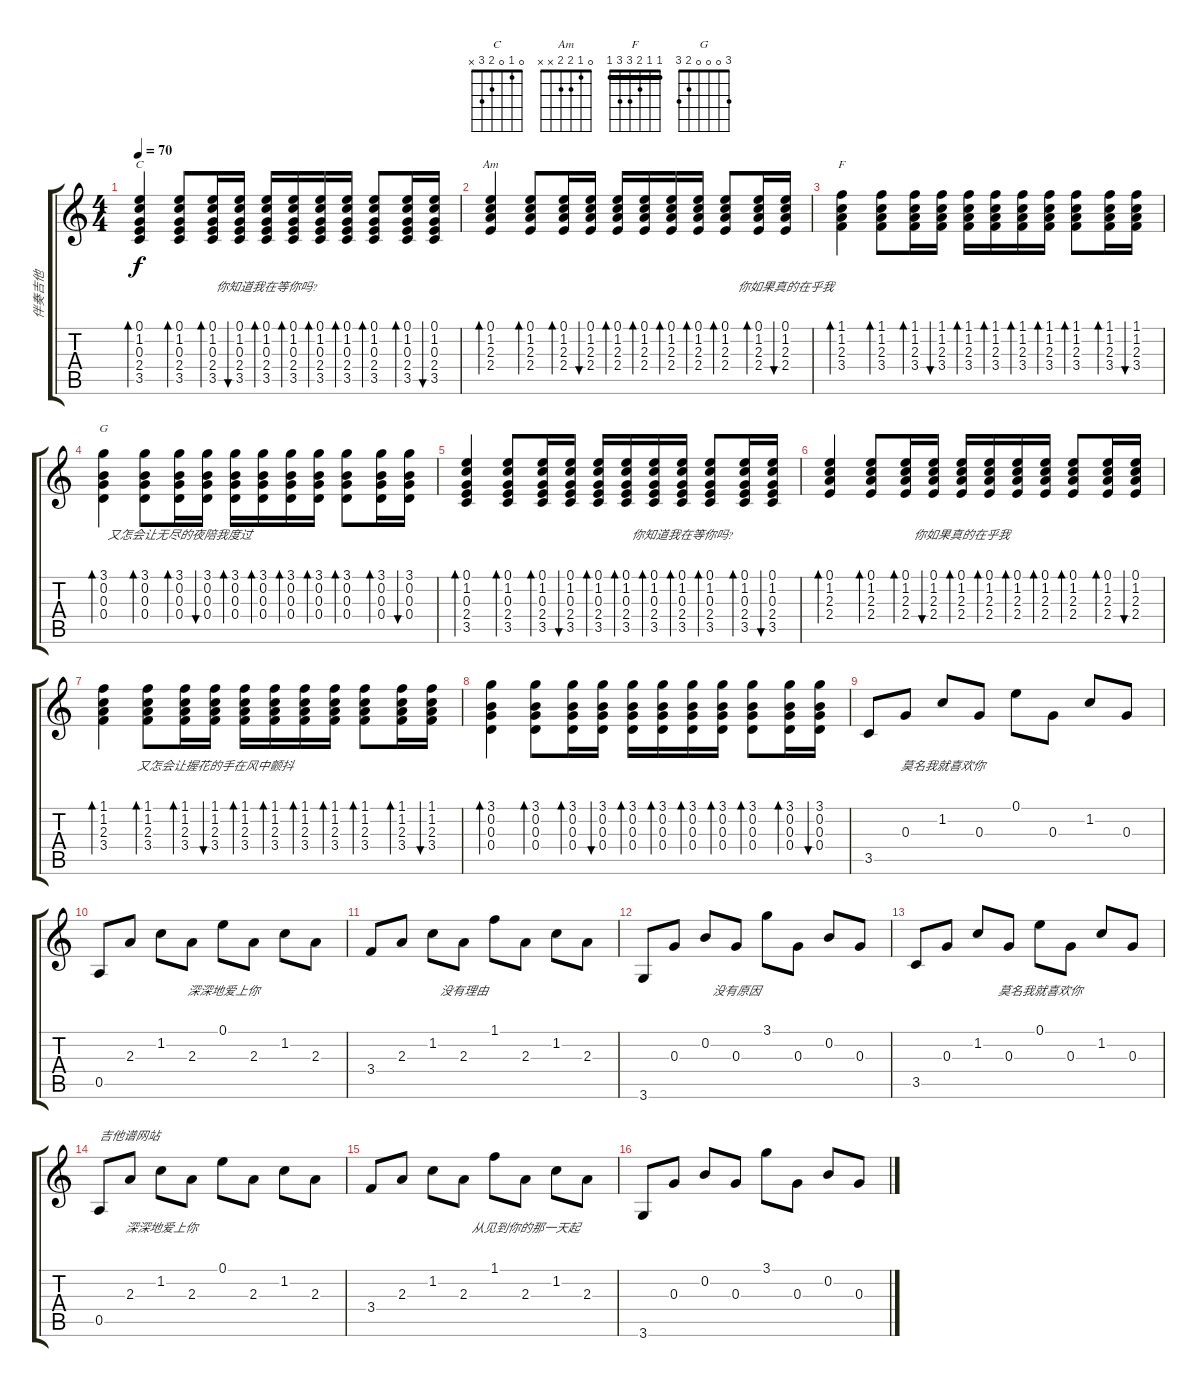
\track ("伴奏吉他" "伴奏吉他") {instrument acousticguitarsteel}
\staff {score tabs}
\tuning (E4 B3 G3 D3 A2 E2) {hide}
\chord ("C" 0 1 0 2 3 x)
\chord ("Am" 0 1 2 2 x x)
\chord ("F" 1 1 2 3 3 1) {barre 1}
\chord ("G" 3 0 0 0 2 3)
\ts (4 4)
\tempo 70
\clef g2
\ks c
(0.1 1.2 0.3 2.4 3.5).4{bd 60 ch "C" lyrics (0 "") lyrics (1 "") lyrics (2 "") lyrics (3 "") lyrics (4 "") dy f} (0.1 1.2 0.3 2.4 3.5).8{bd 60 lyrics (0 "") lyrics (1 "") lyrics (2 "") lyrics (3 "") lyrics (4 "")} (0.1 1.2 0.3 2.4 3.5).16{bd 60 lyrics (0 "") lyrics (1 "") lyrics (2 "") lyrics (3 "") lyrics (4 "")} (0.1 1.2 0.3 2.4 3.5).16{bu 60 lyrics (0 "") lyrics (1 "") lyrics (2 "") lyrics (3 "") lyrics (4 "")} (0.1 1.2 0.3 2.4 3.5).16{bd 60 lyrics (0 "你知道我在等你吗?") lyrics (1 "") lyrics (2 "") lyrics (3 "") lyrics (4 "")} (0.1 1.2 0.3 2.4 3.5).16{bd 60 lyrics (0 "") lyrics (1 "") lyrics (2 "") lyrics (3 "") lyrics (4 "")} (0.1 1.2 0.3 2.4 3.5).16{bd 60 lyrics (0 "") lyrics (1 "") lyrics (2 "") lyrics (3 "") lyrics (4 "")} (0.1 1.2 0.3 2.4 3.5).16{bd 60 lyrics (0 "") lyrics (1 "") lyrics (2 "") lyrics (3 "") lyrics (4 "")} (0.1 1.2 0.3 2.4 3.5).8{bd 60 lyrics (0 "") lyrics (1 "") lyrics (2 "") lyrics (3 "") lyrics (4 "")} (0.1 1.2 0.3 2.4 3.5).16{bd 60 lyrics (0 "") lyrics (1 "") lyrics (2 "") lyrics (3 "") lyrics (4 "")} (0.1 1.2 0.3 2.4 3.5).16{bu 60 lyrics (0 "") lyrics (1 "") lyrics (2 "") lyrics (3 "") lyrics (4 "")} |
(0.1 1.2 2.3 2.4).4{bd 60 ch "Am" lyrics (0 "") lyrics (1 "") lyrics (2 "") lyrics (3 "") lyrics (4 "")} (0.1 1.2 2.3 2.4).8{bd 60 lyrics (0 "") lyrics (1 "") lyrics (2 "") lyrics (3 "") lyrics (4 "")} (0.1 1.2 2.3 2.4).16{bd 60 lyrics (0 "") lyrics (1 "") lyrics (2 "") lyrics (3 "") lyrics (4 "")} (0.1 1.2 2.3 2.4).16{bu 60 lyrics (0 "") lyrics (1 "") lyrics (2 "") lyrics (3 "") lyrics (4 "")} (0.1 1.2 2.3 2.4).16{bd 60 lyrics (0 "") lyrics (1 "") lyrics (2 "") lyrics (3 "") lyrics (4 "")} (0.1 1.2 2.3 2.4).16{bd 60 lyrics (0 "") lyrics (1 "") lyrics (2 "") lyrics (3 "") lyrics (4 "")} (0.1 1.2 2.3 2.4).16{bd 60 lyrics (0 "") lyrics (1 "") lyrics (2 "") lyrics (3 "") lyrics (4 "")} (0.1 1.2 2.3 2.4).16{bd 60 lyrics (0 "") lyrics (1 "") lyrics (2 "") lyrics (3 "") lyrics (4 "")} (0.1 1.2 2.3 2.4).8{bd 60 lyrics (0 "") lyrics (1 "") lyrics (2 "") lyrics (3 "") lyrics (4 "")} (0.1 1.2 2.3 2.4).16{bd 60 lyrics (0 "") lyrics (1 "") lyrics (2 "") lyrics (3 "") lyrics (4 "")} (0.1 1.2 2.3 2.4).16{bu 60 lyrics (0 "你如果真的在乎我") lyrics (1 "") lyrics (2 "") lyrics (3 "") lyrics (4 "")} |
(1.1 1.2 2.3 3.4).4{bd 60 ch "F" lyrics (0 "") lyrics (1 "") lyrics (2 "") lyrics (3 "") lyrics (4 "")} (1.1 1.2 2.3 3.4).8{bd 60 lyrics (0 "") lyrics (1 "") lyrics (2 "") lyrics (3 "") lyrics (4 "")} (1.1 1.2 2.3 3.4).16{bd 60 lyrics (0 "") lyrics (1 "") lyrics (2 "") lyrics (3 "") lyrics (4 "")} (1.1 1.2 2.3 3.4).16{bu 60 lyrics (0 "") lyrics (1 "") lyrics (2 "") lyrics (3 "") lyrics (4 "")} (1.1 1.2 2.3 3.4).16{bd 60 lyrics (0 "") lyrics (1 "") lyrics (2 "") lyrics (3 "") lyrics (4 "")} (1.1 1.2 2.3 3.4).16{bd 60 lyrics (0 "") lyrics (1 "") lyrics (2 "") lyrics (3 "") lyrics (4 "")} (1.1 1.2 2.3 3.4).16{bd 60 lyrics (0 "") lyrics (1 "") lyrics (2 "") lyrics (3 "") lyrics (4 "")} (1.1 1.2 2.3 3.4).16{bd 60 lyrics (0 "") lyrics (1 "") lyrics (2 "") lyrics (3 "") lyrics (4 "")} (1.1 1.2 2.3 3.4).8{bd 60 lyrics (0 "") lyrics (1 "") lyrics (2 "") lyrics (3 "") lyrics (4 "")} (1.1 1.2 2.3 3.4).16{bd 60 lyrics (0 "") lyrics (1 "") lyrics (2 "") lyrics (3 "") lyrics (4 "")} (1.1 1.2 2.3 3.4).16{bu 60 lyrics (0 "") lyrics (1 "") lyrics (2 "") lyrics (3 "") lyrics (4 "")} |
(3.1 0.2 0.3 0.4).4{bd 60 ch "G" lyrics (0 "") lyrics (1 "") lyrics (2 "") lyrics (3 "") lyrics (4 "")} (3.1 0.2 0.3 0.4).8{bd 60 lyrics (0 "") lyrics (1 "") lyrics (2 "") lyrics (3 "") lyrics (4 "")} (3.1 0.2 0.3 0.4).16{bd 60 lyrics (0 "又怎会让无尽的夜陪我度过") lyrics (1 "") lyrics (2 "") lyrics (3 "") lyrics (4 "")} (3.1 0.2 0.3 0.4).16{bu 60 lyrics (0 "") lyrics (1 "") lyrics (2 "") lyrics (3 "") lyrics (4 "")} (3.1 0.2 0.3 0.4).16{bd 60 lyrics (0 "") lyrics (1 "") lyrics (2 "") lyrics (3 "") lyrics (4 "")} (3.1 0.2 0.3 0.4).16{bd 60 lyrics (0 "") lyrics (1 "") lyrics (2 "") lyrics (3 "") lyrics (4 "")} (3.1 0.2 0.3 0.4).16{bd 60 lyrics (0 "") lyrics (1 "") lyrics (2 "") lyrics (3 "") lyrics (4 "")} (3.1 0.2 0.3 0.4).16{bd 60 lyrics (0 "") lyrics (1 "") lyrics (2 "") lyrics (3 "") lyrics (4 "")} (3.1 0.2 0.3 0.4).8{bd 60 lyrics (0 "") lyrics (1 "") lyrics (2 "") lyrics (3 "") lyrics (4 "")} (3.1 0.2 0.3 0.4).16{bd 60 lyrics (0 "") lyrics (1 "") lyrics (2 "") lyrics (3 "") lyrics (4 "")} (3.1 0.2 0.3 0.4).16{bu 60 lyrics (0 "") lyrics (1 "") lyrics (2 "") lyrics (3 "") lyrics (4 "")} |
(0.1 1.2 0.3 2.4 3.5).4{bd 60 lyrics (0 "") lyrics (1 "") lyrics (2 "") lyrics (3 "") lyrics (4 "")} (0.1 1.2 0.3 2.4 3.5).8{bd 60 lyrics (0 "") lyrics (1 "") lyrics (2 "") lyrics (3 "") lyrics (4 "")} (0.1 1.2 0.3 2.4 3.5).16{bd 60 lyrics (0 "") lyrics (1 "") lyrics (2 "") lyrics (3 "") lyrics (4 "")} (0.1 1.2 0.3 2.4 3.5).16{bu 60 lyrics (0 "") lyrics (1 "") lyrics (2 "") lyrics (3 "") lyrics (4 "")} (0.1 1.2 0.3 2.4 3.5).16{bd 60 lyrics (0 "") lyrics (1 "") lyrics (2 "") lyrics (3 "") lyrics (4 "")} (0.1 1.2 0.3 2.4 3.5).16{bd 60 lyrics (0 "") lyrics (1 "") lyrics (2 "") lyrics (3 "") lyrics (4 "")} (0.1 1.2 0.3 2.4 3.5).16{bd 60 lyrics (0 "") lyrics (1 "") lyrics (2 "") lyrics (3 "") lyrics (4 "")} (0.1 1.2 0.3 2.4 3.5).16{bd 60 lyrics (0 "你知道我在等你吗?") lyrics (1 "") lyrics (2 "") lyrics (3 "") lyrics (4 "")} (0.1 1.2 0.3 2.4 3.5).8{bd 60 lyrics (0 "") lyrics (1 "") lyrics (2 "") lyrics (3 "") lyrics (4 "")} (0.1 1.2 0.3 2.4 3.5).16{bd 60 lyrics (0 "") lyrics (1 "") lyrics (2 "") lyrics (3 "") lyrics (4 "")} (0.1 1.2 0.3 2.4 3.5).16{bu 60 lyrics (0 "") lyrics (1 "") lyrics (2 "") lyrics (3 "") lyrics (4 "")} |
(0.1 1.2 2.3 2.4).4{bd 60 lyrics (0 "") lyrics (1 "") lyrics (2 "") lyrics (3 "") lyrics (4 "")} (0.1 1.2 2.3 2.4).8{bd 60 lyrics (0 "") lyrics (1 "") lyrics (2 "") lyrics (3 "") lyrics (4 "")} (0.1 1.2 2.3 2.4).16{bd 60 lyrics (0 "") lyrics (1 "") lyrics (2 "") lyrics (3 "") lyrics (4 "")} (0.1 1.2 2.3 2.4).16{bu 60 lyrics (0 "") lyrics (1 "") lyrics (2 "") lyrics (3 "") lyrics (4 "")} (0.1 1.2 2.3 2.4).16{bd 60 lyrics (0 "你如果真的在乎我") lyrics (1 "") lyrics (2 "") lyrics (3 "") lyrics (4 "")} (0.1 1.2 2.3 2.4).16{bd 60 lyrics (0 "") lyrics (1 "") lyrics (2 "") lyrics (3 "") lyrics (4 "")} (0.1 1.2 2.3 2.4).16{bd 60 lyrics (0 "") lyrics (1 "") lyrics (2 "") lyrics (3 "") lyrics (4 "")} (0.1 1.2 2.3 2.4).16{bd 60 lyrics (0 "") lyrics (1 "") lyrics (2 "") lyrics (3 "") lyrics (4 "")} (0.1 1.2 2.3 2.4).8{bd 60 lyrics (0 "") lyrics (1 "") lyrics (2 "") lyrics (3 "") lyrics (4 "")} (0.1 1.2 2.3 2.4).16{bd 60 lyrics (0 "") lyrics (1 "") lyrics (2 "") lyrics (3 "") lyrics (4 "")} (0.1 1.2 2.3 2.4).16{bu 60 lyrics (0 "") lyrics (1 "") lyrics (2 "") lyrics (3 "") lyrics (4 "")} |
(1.1 1.2 2.3 3.4).4{bd 60 lyrics (0 "") lyrics (1 "") lyrics (2 "") lyrics (3 "") lyrics (4 "")} (1.1 1.2 2.3 3.4).8{bd 60 lyrics (0 "") lyrics (1 "") lyrics (2 "") lyrics (3 "") lyrics (4 "")} (1.1 1.2 2.3 3.4).16{bd 60 lyrics (0 "") lyrics (1 "") lyrics (2 "") lyrics (3 "") lyrics (4 "")} (1.1 1.2 2.3 3.4).16{bu 60 lyrics (0 "又怎会让握花的手在风中颤抖") lyrics (1 "") lyrics (2 "") lyrics (3 "") lyrics (4 "")} (1.1 1.2 2.3 3.4).16{bd 60 lyrics (0 "") lyrics (1 "") lyrics (2 "") lyrics (3 "") lyrics (4 "")} (1.1 1.2 2.3 3.4).16{bd 60 lyrics (0 "") lyrics (1 "") lyrics (2 "") lyrics (3 "") lyrics (4 "")} (1.1 1.2 2.3 3.4).16{bd 60 lyrics (0 "") lyrics (1 "") lyrics (2 "") lyrics (3 "") lyrics (4 "")} (1.1 1.2 2.3 3.4).16{bd 60 lyrics (0 "") lyrics (1 "") lyrics (2 "") lyrics (3 "") lyrics (4 "")} (1.1 1.2 2.3 3.4).8{bd 60 lyrics (0 "") lyrics (1 "") lyrics (2 "") lyrics (3 "") lyrics (4 "")} (1.1 1.2 2.3 3.4).16{bd 60 lyrics (0 "") lyrics (1 "") lyrics (2 "") lyrics (3 "") lyrics (4 "")} (1.1 1.2 2.3 3.4).16{bu 60 lyrics (0 "") lyrics (1 "") lyrics (2 "") lyrics (3 "") lyrics (4 "")} |
(3.1 0.2 0.3 0.4).4{bd 60 lyrics (0 "") lyrics (1 "") lyrics (2 "") lyrics (3 "") lyrics (4 "")} (3.1 0.2 0.3 0.4).8{bd 60 lyrics (0 "") lyrics (1 "") lyrics (2 "") lyrics (3 "") lyrics (4 "")} (3.1 0.2 0.3 0.4).16{bd 60 lyrics (0 "") lyrics (1 "") lyrics (2 "") lyrics (3 "") lyrics (4 "")} (3.1 0.2 0.3 0.4).16{bu 60 lyrics (0 "") lyrics (1 "") lyrics (2 "") lyrics (3 "") lyrics (4 "")} (3.1 0.2 0.3 0.4).16{bd 60 lyrics (0 "") lyrics (1 "") lyrics (2 "") lyrics (3 "") lyrics (4 "")} (3.1 0.2 0.3 0.4).16{bd 60 lyrics (0 "") lyrics (1 "") lyrics (2 "") lyrics (3 "") lyrics (4 "")} (3.1 0.2 0.3 0.4).16{bd 60 lyrics (0 "") lyrics (1 "") lyrics (2 "") lyrics (3 "") lyrics (4 "")} (3.1 0.2 0.3 0.4).16{bd 60 lyrics (0 "") lyrics (1 "") lyrics (2 "") lyrics (3 "") lyrics (4 "")} (3.1 0.2 0.3 0.4).8{bd 60 lyrics (0 "") lyrics (1 "") lyrics (2 "") lyrics (3 "") lyrics (4 "")} (3.1 0.2 0.3 0.4).16{bd 60 lyrics (0 "") lyrics (1 "") lyrics (2 "") lyrics (3 "") lyrics (4 "")} (3.1 0.2 0.3 0.4).16{bu 60 lyrics (0 "") lyrics (1 "") lyrics (2 "") lyrics (3 "") lyrics (4 "")} |
3.5.8{lyrics (0 "") lyrics (1 "") lyrics (2 "") lyrics (3 "") lyrics (4 "")} 0.3.8{lyrics (0 "") lyrics (1 "") lyrics (2 "") lyrics (3 "") lyrics (4 "")} 1.2.8{lyrics (0 "莫名我就喜欢你") lyrics (1 "") lyrics (2 "") lyrics (3 "") lyrics (4 "")} 0.3.8{lyrics (0 "") lyrics (1 "") lyrics (2 "") lyrics (3 "") lyrics (4 "")} 0.1.8{lyrics (0 "") lyrics (1 "") lyrics (2 "") lyrics (3 "") lyrics (4 "")} 0.3.8{lyrics (0 "") lyrics (1 "") lyrics (2 "") lyrics (3 "") lyrics (4 "")} 1.2.8{lyrics (0 "") lyrics (1 "") lyrics (2 "") lyrics (3 "") lyrics (4 "")} 0.3.8{lyrics (0 "") lyrics (1 "") lyrics (2 "") lyrics (3 "") lyrics (4 "")} |
0.5.8{lyrics (0 "") lyrics (1 "") lyrics (2 "") lyrics (3 "") lyrics (4 "")} 2.3.8{lyrics (0 "") lyrics (1 "") lyrics (2 "") lyrics (3 "") lyrics (4 "")} 1.2.8{lyrics (0 "") lyrics (1 "") lyrics (2 "") lyrics (3 "") lyrics (4 "")} 2.3.8{lyrics (0 "") lyrics (1 "") lyrics (2 "") lyrics (3 "") lyrics (4 "")} 0.1.8{lyrics (0 "深深地爱上你") lyrics (1 "") lyrics (2 "") lyrics (3 "") lyrics (4 "")} 2.3.8{lyrics (0 "") lyrics (1 "") lyrics (2 "") lyrics (3 "") lyrics (4 "")} 1.2.8{lyrics (0 "") lyrics (1 "") lyrics (2 "") lyrics (3 "") lyrics (4 "")} 2.3.8{lyrics (0 "") lyrics (1 "") lyrics (2 "") lyrics (3 "") lyrics (4 "")} |
3.4.8{lyrics (0 "") lyrics (1 "") lyrics (2 "") lyrics (3 "") lyrics (4 "")} 2.3.8{lyrics (0 "") lyrics (1 "") lyrics (2 "") lyrics (3 "") lyrics (4 "")} 1.2.8{lyrics (0 "") lyrics (1 "") lyrics (2 "") lyrics (3 "") lyrics (4 "")} 2.3.8{lyrics (0 "没有理由") lyrics (1 "") lyrics (2 "") lyrics (3 "") lyrics (4 "")} 1.1.8{lyrics (0 "") lyrics (1 "") lyrics (2 "") lyrics (3 "") lyrics (4 "")} 2.3.8{lyrics (0 "") lyrics (1 "") lyrics (2 "") lyrics (3 "") lyrics (4 "")} 1.2.8{lyrics (0 "") lyrics (1 "") lyrics (2 "") lyrics (3 "") lyrics (4 "")} 2.3.8{lyrics (0 "") lyrics (1 "") lyrics (2 "") lyrics (3 "") lyrics (4 "")} |
3.6.8{lyrics (0 "") lyrics (1 "") lyrics (2 "") lyrics (3 "") lyrics (4 "")} 0.3.8{lyrics (0 "") lyrics (1 "") lyrics (2 "") lyrics (3 "") lyrics (4 "")} 0.2.8{lyrics (0 "") lyrics (1 "") lyrics (2 "") lyrics (3 "") lyrics (4 "")} 0.3.8{lyrics (0 "没有原因") lyrics (1 "") lyrics (2 "") lyrics (3 "") lyrics (4 "")} 3.1.8{lyrics (0 "") lyrics (1 "") lyrics (2 "") lyrics (3 "") lyrics (4 "")} 0.3.8{lyrics (0 "") lyrics (1 "") lyrics (2 "") lyrics (3 "") lyrics (4 "")} 0.2.8{lyrics (0 "") lyrics (1 "") lyrics (2 "") lyrics (3 "") lyrics (4 "")} 0.3.8{lyrics (0 "") lyrics (1 "") lyrics (2 "") lyrics (3 "") lyrics (4 "")} |
3.5.8{lyrics (0 "") lyrics (1 "") lyrics (2 "") lyrics (3 "") lyrics (4 "")} 0.3.8{lyrics (0 "") lyrics (1 "") lyrics (2 "") lyrics (3 "") lyrics (4 "")} 1.2.8{lyrics (0 "") lyrics (1 "") lyrics (2 "") lyrics (3 "") lyrics (4 "")} 0.3.8{lyrics (0 "") lyrics (1 "") lyrics (2 "") lyrics (3 "") lyrics (4 "")} 0.1.8{lyrics (0 "莫名我就喜欢你") lyrics (1 "") lyrics (2 "") lyrics (3 "") lyrics (4 "")} 0.3.8{lyrics (0 "") lyrics (1 "") lyrics (2 "") lyrics (3 "") lyrics (4 "")} 1.2.8{lyrics (0 "") lyrics (1 "") lyrics (2 "") lyrics (3 "") lyrics (4 "")} 0.3.8{lyrics (0 "") lyrics (1 "") lyrics (2 "") lyrics (3 "") lyrics (4 "")} |
0.5.8{txt "吉他谱网站" lyrics (0 "") lyrics (1 "") lyrics (2 "") lyrics (3 "") lyrics (4 "")} 2.3.8{lyrics (0 "") lyrics (1 "") lyrics (2 "") lyrics (3 "") lyrics (4 "")} 1.2.8{lyrics (0 "深深地爱上你") lyrics (1 "") lyrics (2 "") lyrics (3 "") lyrics (4 "")} 2.3.8{lyrics (0 "") lyrics (1 "") lyrics (2 "") lyrics (3 "") lyrics (4 "")} 0.1.8{lyrics (0 "") lyrics (1 "") lyrics (2 "") lyrics (3 "") lyrics (4 "")} 2.3.8{lyrics (0 "") lyrics (1 "") lyrics (2 "") lyrics (3 "") lyrics (4 "")} 1.2.8{lyrics (0 "") lyrics (1 "") lyrics (2 "") lyrics (3 "") lyrics (4 "")} 2.3.8{lyrics (0 "") lyrics (1 "") lyrics (2 "") lyrics (3 "") lyrics (4 "")} |
3.4.8{lyrics (0 "") lyrics (1 "") lyrics (2 "") lyrics (3 "") lyrics (4 "")} 2.3.8{lyrics (0 "") lyrics (1 "") lyrics (2 "") lyrics (3 "") lyrics (4 "")} 1.2.8{lyrics (0 "") lyrics (1 "") lyrics (2 "") lyrics (3 "") lyrics (4 "")} 2.3.8{lyrics (0 "") lyrics (1 "") lyrics (2 "") lyrics (3 "") lyrics (4 "")} 1.1.8{lyrics (0 "") lyrics (1 "") lyrics (2 "") lyrics (3 "") lyrics (4 "")} 2.3.8{lyrics (0 "从见到你的那一天起") lyrics (1 "") lyrics (2 "") lyrics (3 "") lyrics (4 "")} 1.2.8{lyrics (0 "") lyrics (1 "") lyrics (2 "") lyrics (3 "") lyrics (4 "")} 2.3.8{lyrics (0 "") lyrics (1 "") lyrics (2 "") lyrics (3 "") lyrics (4 "")} |
3.6.8{lyrics (0 "") lyrics (1 "") lyrics (2 "") lyrics (3 "") lyrics (4 "")} 0.3.8{lyrics (0 "") lyrics (1 "") lyrics (2 "") lyrics (3 "") lyrics (4 "")} 0.2.8{lyrics (0 "") lyrics (1 "") lyrics (2 "") lyrics (3 "") lyrics (4 "")} 0.3.8{lyrics (0 "") lyrics (1 "") lyrics (2 "") lyrics (3 "") lyrics (4 "")} 3.1.8{lyrics (0 "") lyrics (1 "") lyrics (2 "") lyrics (3 "") lyrics (4 "")} 0.3.8{lyrics (0 "") lyrics (1 "") lyrics (2 "") lyrics (3 "") lyrics (4 "")} 0.2.8{lyrics (0 "") lyrics (1 "") lyrics (2 "") lyrics (3 "") lyrics (4 "")} 0.3.8{lyrics (0 "") lyrics (1 "") lyrics (2 "") lyrics (3 "") lyrics (4 "")}
